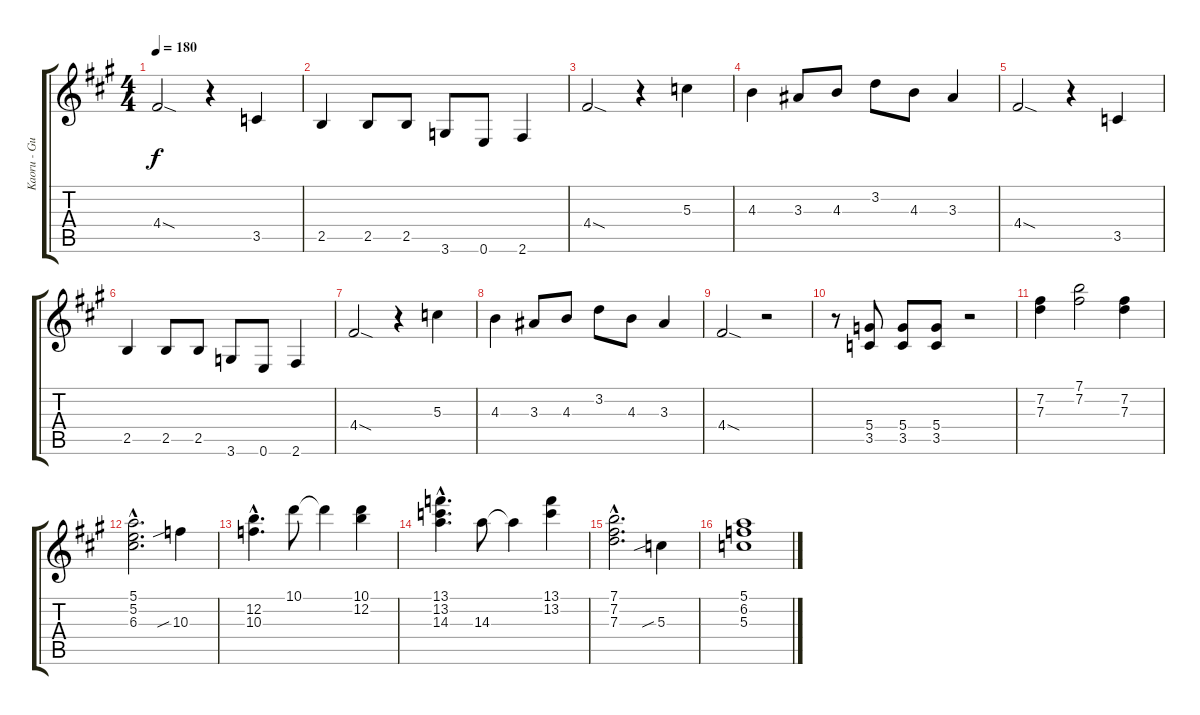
\track ("Kaoru - Guitar 1" "Kaoru - Gu") {instrument distortionguitar}
\staff {score tabs}
\tuning (E4 B3 G3 D3 A2 E2) {hide}
\ts (4 4)
\tempo 180
\clef g2
\ks a
4.4{sod}.2{dy f} r.4 3.5.4 |
2.5.4 2.5.8 2.5.8 3.6.8 0.6.8 2.6.4 |
4.4{sod}.2 r.4 5.3.4 |
4.3.4 3.3.8 4.3.8 3.2.8 4.3.8 3.3.4 |
4.4{sod}.2 r.4 3.5.4 |
2.5.4 2.5.8 2.5.8 3.6.8 0.6.8 2.6.4 |
4.4{sod}.2 r.4 5.3.4 |
4.3.4 3.3.8 4.3.8 3.2.8 4.3.8 3.3.4 |
4.4{sod}.2 r.2 |
r.8 (5.4 3.5).8 (5.4 3.5).8 (5.4 3.5).8 r.2 |
(7.2 7.3).4 (7.1 7.2).2 (7.2 7.3).4 |
(5.1{hac} 5.2{hac} 6.3{hac}).2{d} 10.3{sib}.4 |
(12.2{hac} 10.3{hac}).4{d} 10.1.8 10.1{t}.4 (10.1 12.2).4 |
(13.1{hac} 13.2{hac} 14.3{hac}).4{d} 14.3.8 14.3{t}.4 (13.1 13.2).4 |
(7.1{hac} 7.2{hac} 7.3{hac}).2{d} 5.3{sib}.4 |
(5.1 6.2 5.3).1
